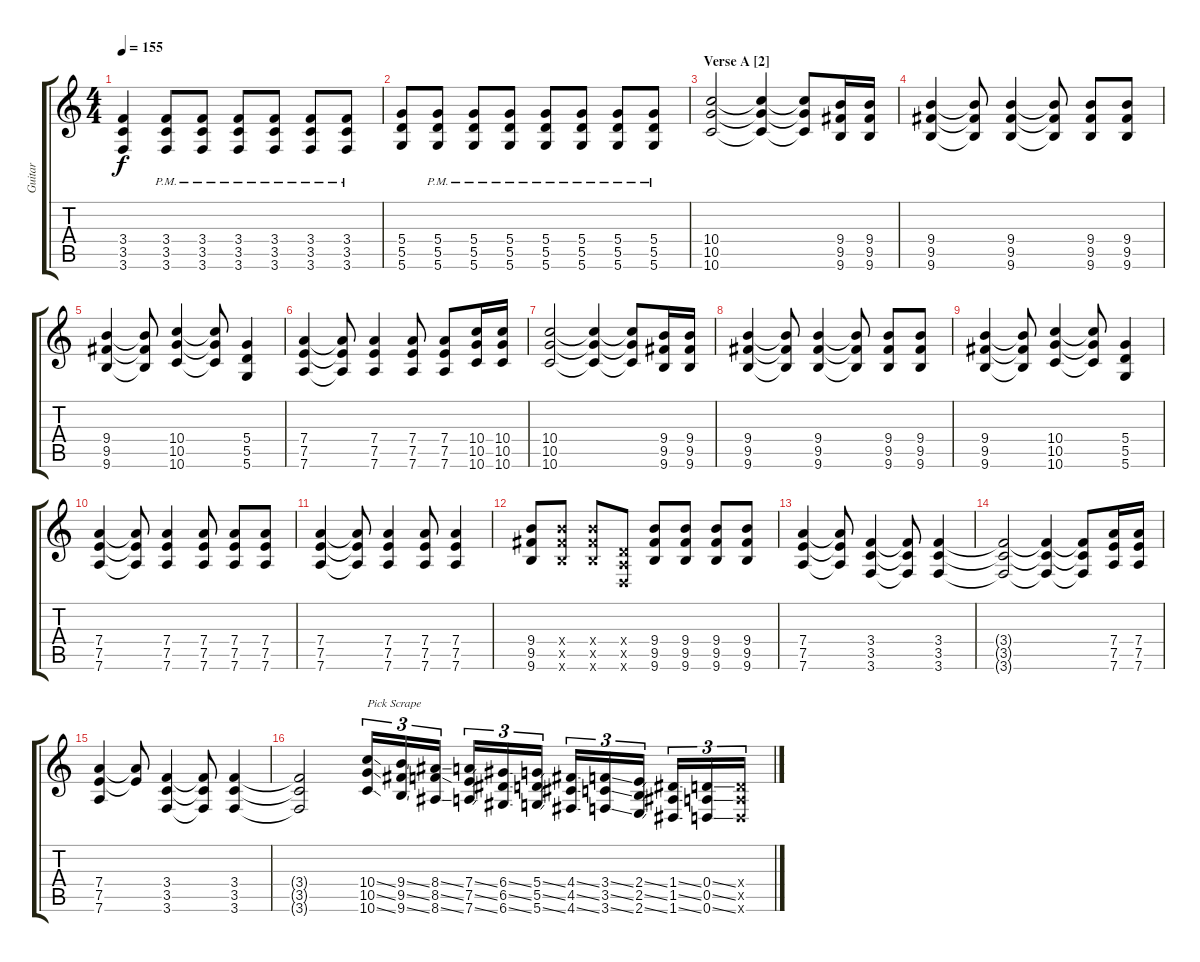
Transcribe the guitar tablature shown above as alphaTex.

\track ("Guitar" "Guitar") {instrument overdrivenguitar}
\staff {score tabs}
\tuning (E4 B3 G3 D3 A2 D2) {hide}
\ts (4 4)
\tempo 155
\clef g2
\ks c
(3.4 3.5 3.6).4{dy f} (3.4{pm} 3.5{pm} 3.6{pm}).8 (3.4{pm} 3.5{pm} 3.6{pm}).8 (3.4{pm} 3.5{pm} 3.6{pm}).8 (3.4{pm} 3.5{pm} 3.6{pm}).8 (3.4{pm} 3.5{pm} 3.6{pm}).8 (3.4{pm} 3.5{pm} 3.6{pm}).8 |
(5.4 5.5 5.6).8 (5.4{pm} 5.5{pm} 5.6{pm}).8 (5.4{pm} 5.5{pm} 5.6{pm}).8 (5.4{pm} 5.5{pm} 5.6{pm}).8 (5.4{pm} 5.5{pm} 5.6{pm}).8 (5.4{pm} 5.5{pm} 5.6{pm}).8 (5.4{pm} 5.5{pm} 5.6{pm}).8 (5.4{pm} 5.5{pm} 5.6{pm}).8 |
\section ("" "Verse A [2]")
(10.4 10.5 10.6).2 (10.4{t} 10.5{t} 10.6{t}).4 (10.4{t} 10.5{t} 10.6{t}).8 (9.4 9.5 9.6).16 (9.4 9.5 9.6).16 |
(9.4 9.5 9.6).4 (9.4{t} 9.5{t} 9.6{t}).8 (9.4 9.5 9.6).4 (9.4{t} 9.5{t} 9.6{t}).8 (9.4 9.5 9.6).8 (9.4 9.5 9.6).8 |
(9.4 9.5 9.6).4 (9.4{t} 9.5{t} 9.6{t}).8 (10.4 10.5 10.6).4 (10.4{t} 10.5{t} 10.6{t}).8 (5.4 5.5 5.6).4 |
(7.4 7.5 7.6).4 (7.4{t} 7.5{t} 7.6{t}).8 (7.4 7.5 7.6).4 (7.4 7.5 7.6).8 (7.4 7.5 7.6).8 (10.4 10.5 10.6).16 (10.4 10.5 10.6).16 |
(10.4 10.5 10.6).2 (10.4{t} 10.5{t} 10.6{t}).4 (10.4{t} 10.5{t} 10.6{t}).8 (9.4 9.5 9.6).16 (9.4 9.5 9.6).16 |
(9.4 9.5 9.6).4 (9.4{t} 9.5{t} 9.6{t}).8 (9.4 9.5 9.6).4 (9.4{t} 9.5{t} 9.6{t}).8 (9.4 9.5 9.6).8 (9.4 9.5 9.6).8 |
(9.4 9.5 9.6).4 (9.4{t} 9.5{t} 9.6{t}).8 (10.4 10.5 10.6).4 (10.4{t} 10.5{t} 10.6{t}).8 (5.4 5.5 5.6).4 |
(7.4 7.5 7.6).4 (7.4{t} 7.5{t} 7.6{t}).8 (7.4 7.5 7.6).4 (7.4 7.5 7.6).8 (7.4 7.5 7.6).8 (7.4 7.5 7.6).8 |
(7.4 7.5 7.6).4 (7.4{t} 7.5{t} 7.6{t}).8 (7.4 7.5 7.6).4 (7.4 7.5 7.6).8 (7.4 7.5 7.6).4 |
(9.4 9.5 9.6).8 (9.4{x} 9.5{x} 9.6{x}).8 (9.4{x} 9.5{x} 9.6{x}).8 (0.4{x} 0.5{x} 0.6{x}).8 (9.4 9.5 9.6).8 (9.4 9.5 9.6).8 (9.4 9.5 9.6).8 (9.4 9.5 9.6).8 |
(7.4 7.5 7.6).4 (7.4{t} 7.5{t} 7.6{t}).8 (3.4 3.5 3.6).4 (3.4{t} 3.5{t} 3.6{t}).8 (3.4 3.5 3.6).4 |
(3.4{t} 3.5{t} 3.6{t}).2 (3.4{t} 3.5{t} 3.6{t}).4 (3.4{t} 3.5{t} 3.6{t}).8 (7.4 7.5 7.6).16 (7.4 7.5 7.6).16 |
(7.4 7.5 7.6).4 (7.4{t} 7.5{t}).8 (3.4 3.5 3.6).4 (3.4{t} 3.5{t} 3.6{t}).8 (3.4 3.5 3.6).4 |
(3.4{t} 3.5{t} 3.6{t}).2 (10.4{ss} 10.5{ss} 10.6{ss}).16{tu (3 2) txt "Pick Scrape"} (9.4{ss} 9.5{ss} 9.6{ss}).16{tu (3 2)} (8.4{ss} 8.5{ss} 8.6{ss}).16{tu (3 2)} (7.4{ss} 7.5{ss} 7.6{ss}).16{tu (3 2)} (6.4{ss} 6.5{ss} 6.6{ss}).16{tu (3 2)} (5.4{ss} 5.5{ss} 5.6{ss}).16{tu (3 2)} (4.4{ss} 4.5{ss} 4.6{ss}).16{tu (3 2)} (3.4{ss} 3.5{ss} 3.6{ss}).16{tu (3 2)} (2.4{ss} 2.5{ss} 2.6{ss}).16{tu (3 2)} (1.4{ss} 1.5{ss} 1.6{ss}).16{tu (3 2)} (0.4{ss} 0.5{ss} 0.6{ss}).16{tu (3 2)} (0.4{x} 0.5{x} 0.6{x}).16{tu (3 2)}
